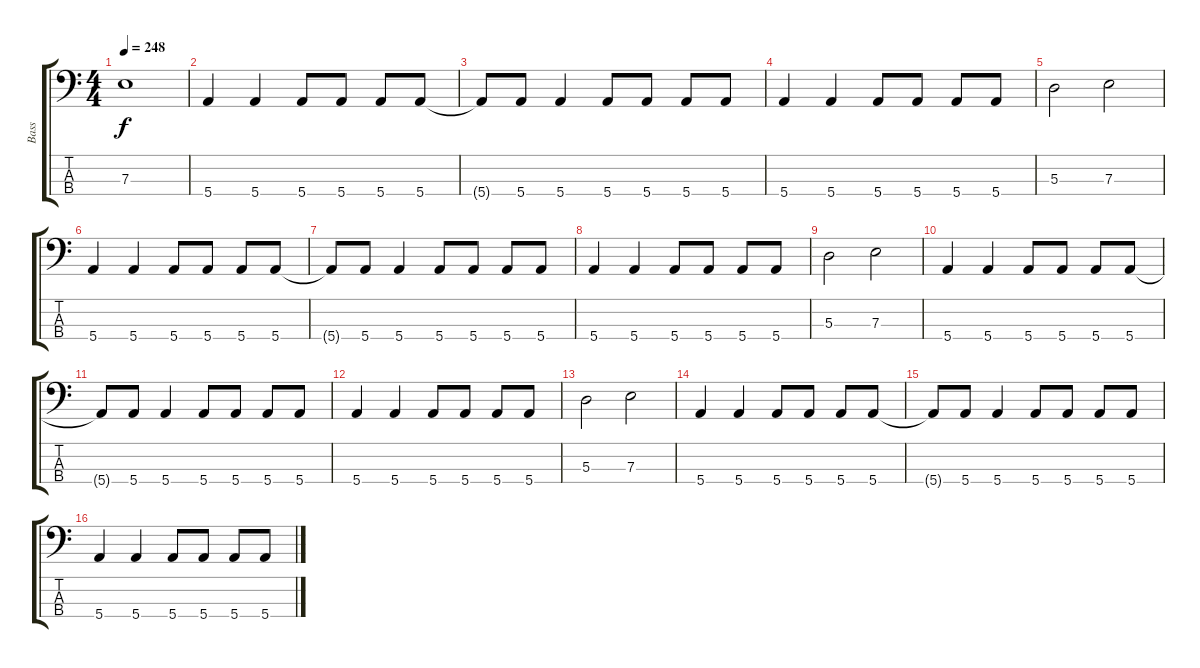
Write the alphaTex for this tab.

\track ("Bass" "Bass") {instrument electricbassfinger}
\staff {score tabs}
\tuning (G2 D2 A1 E1) {hide}
\ts (4 4)
\tempo 248
\clef f4
\ks c
7.3.1{dy f} |
5.4.4 5.4.4 5.4.8 5.4.8 5.4.8 5.4.8 |
5.4{t}.8 5.4.8 5.4.4 5.4.8 5.4.8 5.4.8 5.4.8 |
5.4.4 5.4.4 5.4.8 5.4.8 5.4.8 5.4.8 |
5.3.2 7.3.2 |
5.4.4 5.4.4 5.4.8 5.4.8 5.4.8 5.4.8 |
5.4{t}.8 5.4.8 5.4.4 5.4.8 5.4.8 5.4.8 5.4.8 |
5.4.4 5.4.4 5.4.8 5.4.8 5.4.8 5.4.8 |
5.3.2 7.3.2 |
5.4.4 5.4.4 5.4.8 5.4.8 5.4.8 5.4.8 |
5.4{t}.8 5.4.8 5.4.4 5.4.8 5.4.8 5.4.8 5.4.8 |
5.4.4 5.4.4 5.4.8 5.4.8 5.4.8 5.4.8 |
5.3.2 7.3.2 |
5.4.4 5.4.4 5.4.8 5.4.8 5.4.8 5.4.8 |
5.4{t}.8 5.4.8 5.4.4 5.4.8 5.4.8 5.4.8 5.4.8 |
5.4.4 5.4.4 5.4.8 5.4.8 5.4.8 5.4.8
